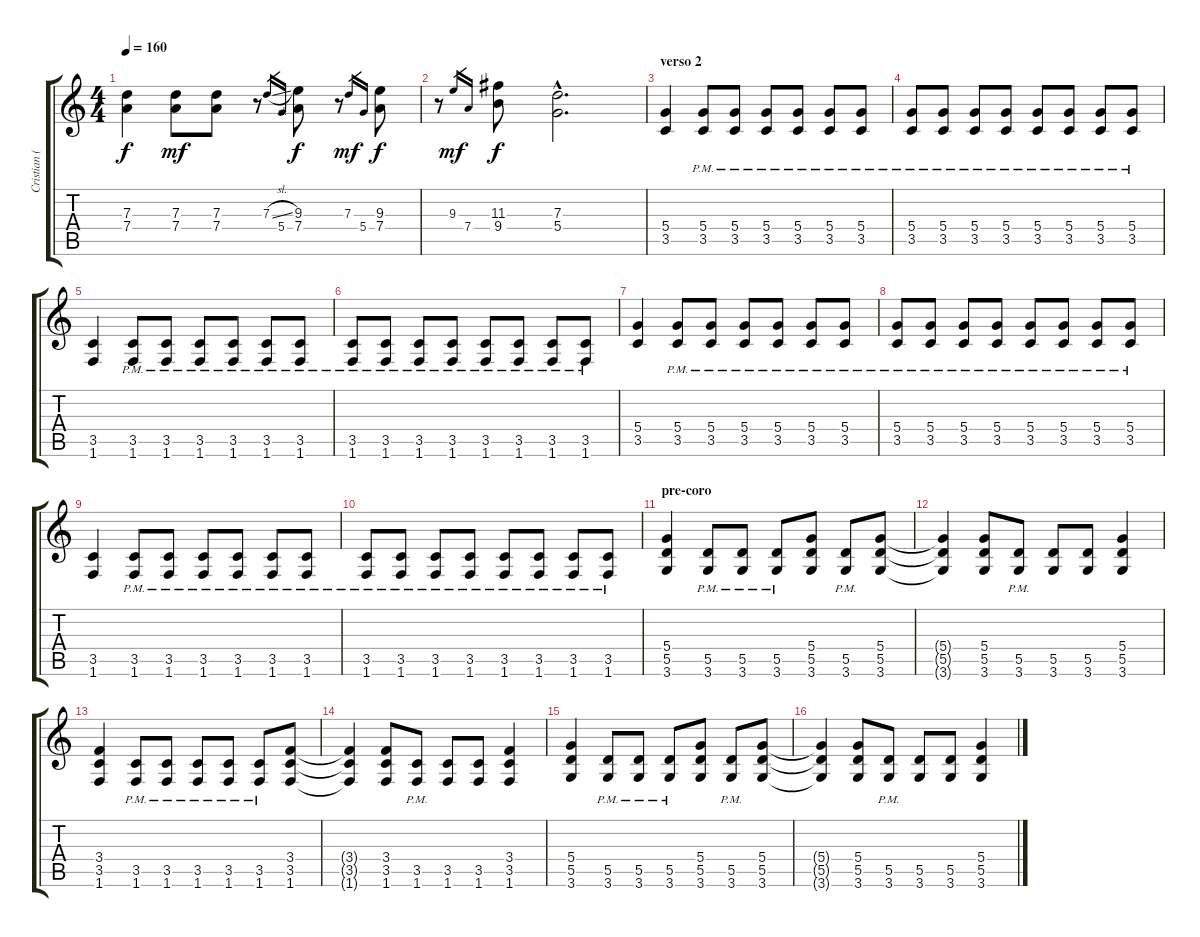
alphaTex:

\track ("Cristian (guitarra)" "Cristian (") {instrument overdrivenguitar}
\staff {score tabs}
\tuning (E4 B3 G3 D3 A2 E2) {hide}
\ts (4 4)
\tempo 160
\clef g2
\ks c
(7.3 7.4).4{dy f} (7.3 7.4).8{dy mf} (7.3 7.4).8 r.8 7.3{sl}.16{gr} 5.4.16{gr} (9.3 7.4).8{dy f} r.8 7.3.16{gr dy mf} 5.4.16{gr} (9.3 7.4).8{dy f} |
r.8 9.3.16{gr dy mf} 7.4.16{gr} (11.3 9.4).8{dy f} (7.3{hac} 5.4{hac}).2{d} |
\section ("" "verso 2")
(5.4 3.5).4 (5.4{pm} 3.5{pm}).8 (5.4{pm} 3.5{pm}).8 (5.4{pm} 3.5{pm}).8 (5.4{pm} 3.5{pm}).8 (5.4{pm} 3.5{pm}).8 (5.4{pm} 3.5{pm}).8 |
(5.4{pm} 3.5{pm}).8 (5.4{pm} 3.5{pm}).8 (5.4{pm} 3.5{pm}).8 (5.4{pm} 3.5{pm}).8 (5.4{pm} 3.5{pm}).8 (5.4{pm} 3.5{pm}).8 (5.4{pm} 3.5{pm}).8 (5.4{pm} 3.5{pm}).8 |
(3.5 1.6).4 (3.5{pm} 1.6{pm}).8 (3.5{pm} 1.6{pm}).8 (3.5{pm} 1.6{pm}).8 (3.5{pm} 1.6{pm}).8 (3.5{pm} 1.6{pm}).8 (3.5{pm} 1.6{pm}).8 |
(3.5{pm} 1.6{pm}).8 (3.5{pm} 1.6{pm}).8 (3.5{pm} 1.6{pm}).8 (3.5{pm} 1.6{pm}).8 (3.5{pm} 1.6{pm}).8 (3.5{pm} 1.6{pm}).8 (3.5{pm} 1.6{pm}).8 (3.5{pm} 1.6{pm}).8 |
(5.4 3.5).4 (5.4{pm} 3.5{pm}).8 (5.4{pm} 3.5{pm}).8 (5.4{pm} 3.5{pm}).8 (5.4{pm} 3.5{pm}).8 (5.4{pm} 3.5{pm}).8 (5.4{pm} 3.5{pm}).8 |
(5.4{pm} 3.5{pm}).8 (5.4{pm} 3.5{pm}).8 (5.4{pm} 3.5{pm}).8 (5.4{pm} 3.5{pm}).8 (5.4{pm} 3.5{pm}).8 (5.4{pm} 3.5{pm}).8 (5.4{pm} 3.5{pm}).8 (5.4{pm} 3.5{pm}).8 |
(3.5 1.6).4 (3.5{pm} 1.6{pm}).8 (3.5{pm} 1.6{pm}).8 (3.5{pm} 1.6{pm}).8 (3.5{pm} 1.6{pm}).8 (3.5{pm} 1.6{pm}).8 (3.5{pm} 1.6{pm}).8 |
(3.5{pm} 1.6{pm}).8 (3.5{pm} 1.6{pm}).8 (3.5{pm} 1.6{pm}).8 (3.5{pm} 1.6{pm}).8 (3.5{pm} 1.6{pm}).8 (3.5{pm} 1.6{pm}).8 (3.5{pm} 1.6{pm}).8 (3.5{pm} 1.6{pm}).8 |
\section ("" "pre-coro")
(5.4 5.5 3.6).4 (5.5{pm} 3.6).8 (5.5{pm} 3.6).8 (5.5{pm} 3.6).8 (5.4 5.5 3.6).8 (5.5{pm} 3.6).8 (5.4 5.5 3.6).8 |
(5.4{t} 5.5{t} 3.6{t}).4 (5.4 5.5 3.6).8 (5.5{pm} 3.6{pm}).8 (5.5 3.6).8 (5.5 3.6).8 (5.4 5.5 3.6).4 |
(3.4 3.5 1.6).4 (3.5{pm} 1.6).8 (3.5{pm} 1.6).8 (3.5{pm} 1.6).8 (3.5{pm} 1.6).8 (3.5{pm} 1.6).8 (3.4 3.5 1.6).8 |
(3.4{t} 3.5{t} 1.6{t}).4 (3.4 3.5 1.6).8 (3.5{pm} 1.6{pm}).8 (3.5 1.6).8 (3.5 1.6).8 (3.4 3.5 1.6).4 |
(5.4 5.5 3.6).4 (5.5{pm} 3.6).8 (5.5{pm} 3.6).8 (5.5{pm} 3.6).8 (5.4 5.5 3.6).8 (5.5{pm} 3.6).8 (5.4 5.5 3.6).8 |
(5.4{t} 5.5{t} 3.6{t}).4 (5.4 5.5 3.6).8 (5.5{pm} 3.6{pm}).8 (5.5 3.6).8 (5.5 3.6).8 (5.4 5.5 3.6).4
